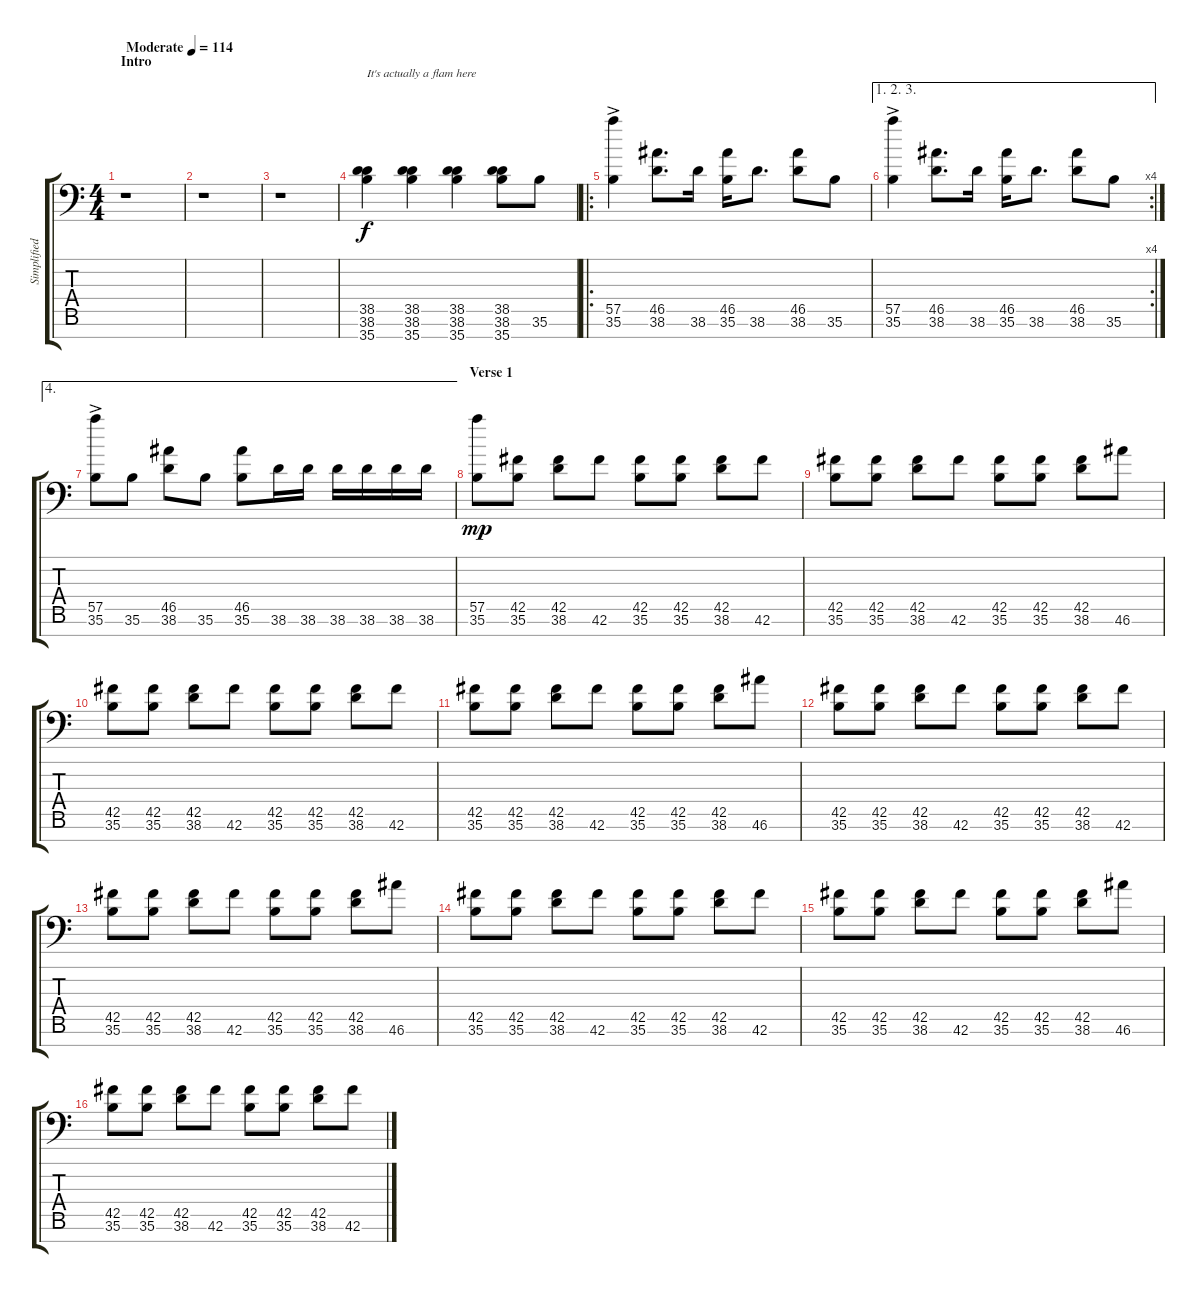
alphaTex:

\track ("Simplified Drums" "Simplified") {instrument acousticgrandpiano}
\staff {score tabs}
\tuning (C-1 C-1 C-1 C-1 C-1 C-1 C-1) {hide}
\ts (4 4)
\section ("" "Intro")
\tempo (114 "Moderate")
\clef f4
\ks c
r.1{dy f instrument acousticgrandpiano} |
r.1 |
r.1 |
(38.5 38.6 35.7).4{txt "It's actually a flam here"} (38.5 38.6 35.7).4 (38.5 38.6 35.7).4 (38.5 38.6 35.7).8 35.6.8 |
\ro
(57.5{ac} 35.6).4 (46.5 38.6).8{d} 38.6.16 (46.5 35.6).16 38.6.8{d} (46.5 38.6).8 35.6.8 |
\ae (1 2 3)
\rc 4
(57.5{ac} 35.6).4 (46.5 38.6).8{d} 38.6.16 (46.5 35.6).16 38.6.8{d} (46.5 38.6).8 35.6.8 |
\ae 4
(57.5{ac} 35.6).8 35.6.8 (46.5 38.6).8 35.6.8 (46.5 35.6).8 38.6.16 38.6.16 38.6.16 38.6.16 38.6.16 38.6.16 |
\section ("" "Verse 1")
(57.5 35.6).8{dy mp} (42.5 35.6).8 (42.5 38.6).8 42.6.8 (42.5 35.6).8 (42.5 35.6).8 (42.5 38.6).8 42.6.8 |
(42.5 35.6).8 (42.5 35.6).8 (42.5 38.6).8 42.6.8 (42.5 35.6).8 (42.5 35.6).8 (42.5 38.6).8 46.6.8 |
(42.5 35.6).8 (42.5 35.6).8 (42.5 38.6).8 42.6.8 (42.5 35.6).8 (42.5 35.6).8 (42.5 38.6).8 42.6.8 |
(42.5 35.6).8 (42.5 35.6).8 (42.5 38.6).8 42.6.8 (42.5 35.6).8 (42.5 35.6).8 (42.5 38.6).8 46.6.8 |
(42.5 35.6).8 (42.5 35.6).8 (42.5 38.6).8 42.6.8 (42.5 35.6).8 (42.5 35.6).8 (42.5 38.6).8 42.6.8 |
(42.5 35.6).8 (42.5 35.6).8 (42.5 38.6).8 42.6.8 (42.5 35.6).8 (42.5 35.6).8 (42.5 38.6).8 46.6.8 |
(42.5 35.6).8 (42.5 35.6).8 (42.5 38.6).8 42.6.8 (42.5 35.6).8 (42.5 35.6).8 (42.5 38.6).8 42.6.8 |
(42.5 35.6).8 (42.5 35.6).8 (42.5 38.6).8 42.6.8 (42.5 35.6).8 (42.5 35.6).8 (42.5 38.6).8 46.6.8 |
(42.5 35.6).8 (42.5 35.6).8 (42.5 38.6).8 42.6.8 (42.5 35.6).8 (42.5 35.6).8 (42.5 38.6).8 42.6.8
